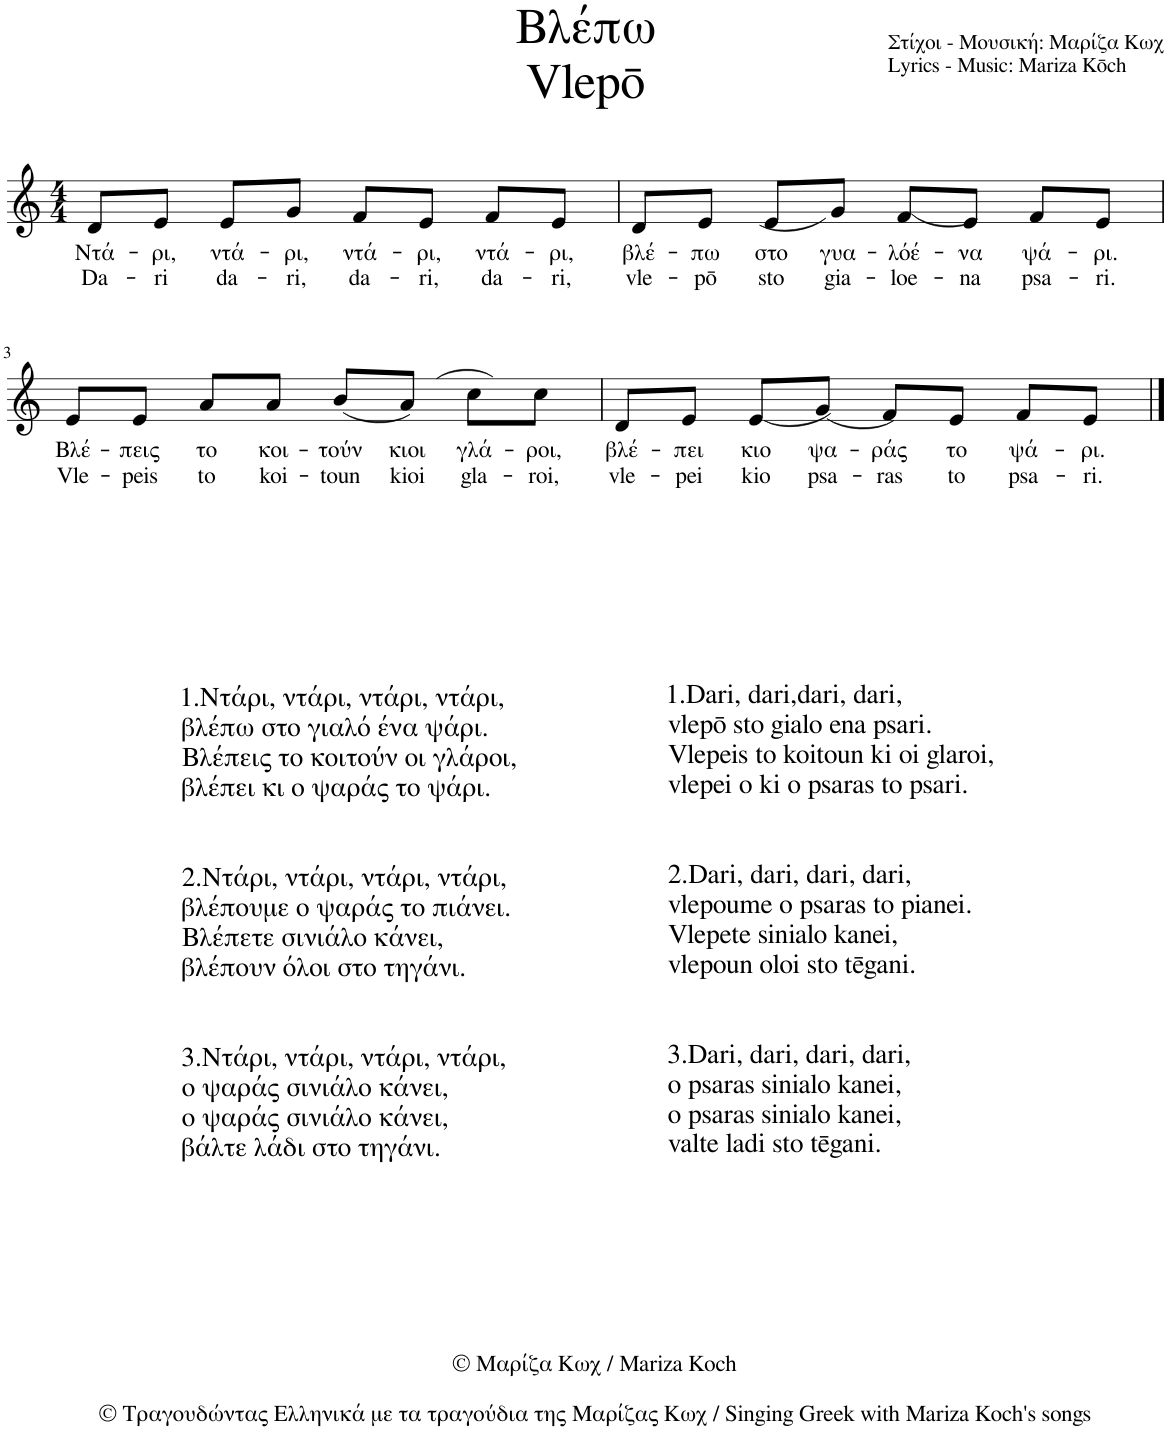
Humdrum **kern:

**kern	**text	**text
*part1	*part1	*part1
*staff1	*staff1	*staff1
*I"Φωνή	*	*
*clefG2	*	*
*k[]	*	*
*M4/4	*	*
=1	=1	=1
!	!LO:LY:b	!LO:LY:b
8d/L	Ντά-	Da-
!	!LO:LY:b	!LO:LY:b
8e/J	-ρι,	-ri
!	!LO:LY:b	!LO:LY:b
8e/L	ντά-	da-
!	!LO:LY:b	!LO:LY:b
8g/J	-ρι,	-ri,
!	!LO:LY:b	!LO:LY:b
8f/L	ντά-	da-
!	!LO:LY:b	!LO:LY:b
8e/J	-ρι,	-ri,
!	!LO:LY:b	!LO:LY:b
8f/L	ντά-	da-
!	!LO:LY:b	!LO:LY:b
8e/J	-ρι,	-ri,
=2	=2	=2
!	!LO:LY:b	!LO:LY:b
8d/L	βλέ-	vle-
!	!LO:LY:b	!LO:LY:b
8e/J	-πω	-pō
!	!LO:LY:b	!LO:LY:b
(8e/L	στο	sto
!	!LO:LY:b	!LO:LY:b
8g/J)	γυα-	gia-
!	!LO:LY:b	!LO:LY:b
(8f/L	-λόέ-	-loe-
!	!LO:LY:b	!LO:LY:b
8e/J)	-να	-na
!	!LO:LY:b	!LO:LY:b
8f/L	ψά-	psa-
!	!LO:LY:b	!LO:LY:b
8e/J	-ρι.	-ri.
!!LO:LB:g=z
=3	=3	=3
!	!LO:LY:b	!LO:LY:b
8e/L	Βλέ-	Vle-
!	!LO:LY:b	!LO:LY:b
8e/J	-πεις	-peis
!	!LO:LY:b	!LO:LY:b
8a/L	το	to
!	!LO:LY:b	!LO:LY:b
8a/J	κοι-	koi-
!	!LO:LY:b	!LO:LY:b
(8b/L	-τούν	-toun
!	!LO:LY:b	!LO:LY:b
(8a/J)	κιοι	kioi
!	!LO:LY:b	!LO:LY:b
8cc\L)	γλά-	gla-
!	!LO:LY:b	!LO:LY:b
8cc\J	-ροι,	-roi,
=4	=4	=4
!	!LO:LY:b	!LO:LY:b
8d/L	βλέ-	vle-
!	!LO:LY:b	!LO:LY:b
8e/J	-πει	-pei
!	!LO:LY:b	!LO:LY:b
(8e/L	κιο	kio
!	!LO:LY:b	!LO:LY:b
(8g/J)	ψα-	psa-
!	!LO:LY:b	!LO:LY:b
8f/L)	-ράς	-ras
!	!LO:LY:b	!LO:LY:b
8e/J	το	to
!LO:TX:b:t=1.Dari, dari,dari, dari,	!	!
!LO:TX:b:t=vlepō sto gialo ena psari.	!	!
!LO:TX:b:t=Vlepeis to koitoun ki oi glaroi,	!	!
!LO:TX:b:t=vlepei o ki o psaras to psari.	!	!
!LO:TX:b:t=2.Dari, dari, dari, dari,	!	!
!LO:TX:b:t=vlepoume o psaras to pianei.	!	!
!LO:TX:b:t=Vlepete sinialo kanei,	!	!
!LO:TX:b:t=vlepoun oloi sto tēgani.	!	!
!LO:TX:b:t=3.Dari, dari, dari, dari,	!	!
!LO:TX:b:t=o psaras sinialo kanei,	!	!
!LO:TX:b:t=o psaras sinialo kanei,	!	!
!LO:TX:b:t=valte ladi sto tēgani.	!	!
!	!LO:LY:b	!LO:LY:b
8f/L	ψά-	psa-
!LO:TX:b:t=1.Ντάρι, ντάρι, ντάρι, ντάρι,	!	!
!LO:TX:b:t=βλέπω στο γιαλό ένα ψάρι.	!	!
!LO:TX:b:t=Βλέπεις το κοιτούν οι γλάροι,	!	!
!LO:TX:b:t=βλέπει κι ο ψαράς το ψάρι.	!	!
!LO:TX:b:t=2.Ντάρι, ντάρι, ντάρι, ντάρι,	!	!
!LO:TX:b:t=βλέπουμε ο ψαράς το πιάνει.	!	!
!LO:TX:b:t=Βλέπετε σινιάλο κάνει,	!	!
!LO:TX:b:t=βλέπουν όλοι στο τηγάνι.	!	!
!LO:TX:b:t=3.Ντάρι, ντάρι, ντάρι, ντάρι,	!	!
!LO:TX:b:t=ο ψαράς σινιάλο κάνει,	!	!
!LO:TX:b:t=ο ψαράς σινιάλο κάνει,	!	!
!LO:TX:b:t=βάλτε λάδι στο τηγάνι.	!	!
!	!LO:LY:b	!LO:LY:b
8e/J	-ρι.	-ri.
==	==	==
*-	*-	*-
